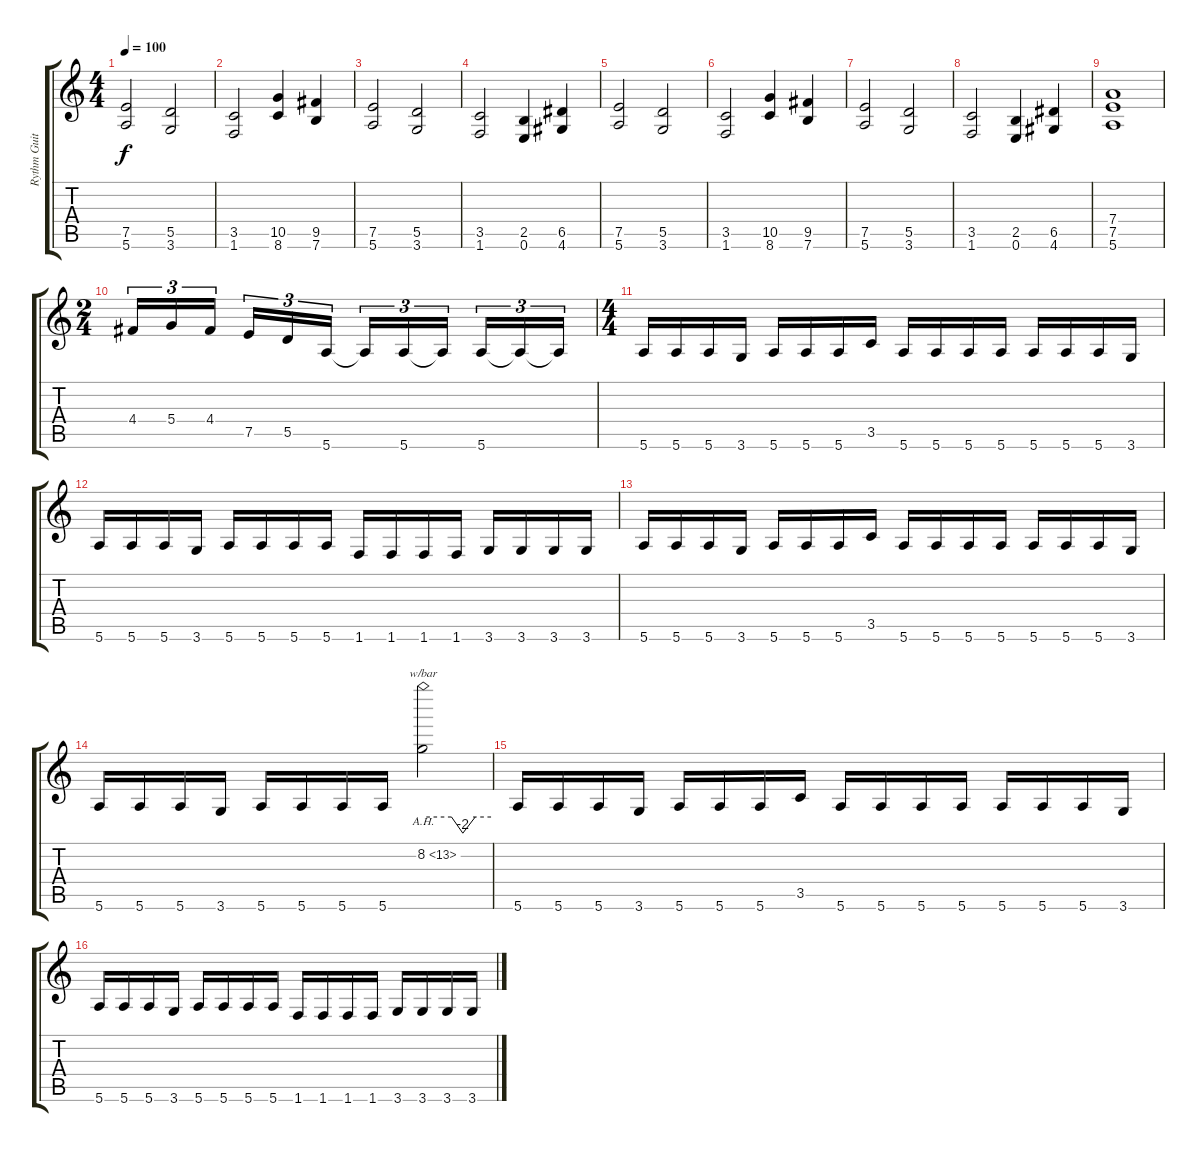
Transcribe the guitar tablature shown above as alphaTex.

\track ("Rythm Guitar" "Rythm Guit") {instrument distortionguitar}
\staff {score tabs}
\tuning (E4 B3 G3 D3 A2 E2) {hide}
\ts (4 4)
\tempo 100
\clef g2
\ks c
(7.5 5.6).2{dy f} (5.5 3.6).2 |
(3.5 1.6).2 (10.5 8.6).4 (9.5 7.6).4 |
(7.5 5.6).2 (5.5 3.6).2 |
(3.5 1.6).2 (2.5 0.6).4 (6.5 4.6).4 |
(7.5 5.6).2 (5.5 3.6).2 |
(3.5 1.6).2 (10.5 8.6).4 (9.5 7.6).4 |
(7.5 5.6).2 (5.5 3.6).2 |
(3.5 1.6).2 (2.5 0.6).4 (6.5 4.6).4 |
(7.4 7.5 5.6).1{balance 10} |
\ts (2 4)
4.4.16{tu (3 2)} 5.4.16{tu (3 2)} 4.4.16{tu (3 2)} 7.5.16{tu (3 2)} 5.5.16{tu (3 2)} 5.6.16{tu (3 2)} 5.6{t}.16{tu (3 2)} 5.6.16{tu (3 2)} 5.6{t}.16{tu (3 2)} 5.6.16{tu (3 2)} 5.6{t}.16{tu (3 2)} 5.6{t}.16{tu (3 2)} |
\ts (4 4)
5.6.16 5.6.16 5.6.16 3.6.16 5.6.16 5.6.16 5.6.16 3.5.16 5.6.16 5.6.16 5.6.16 5.6.16 5.6.16 5.6.16 5.6.16 3.6.16 |
5.6.16 5.6.16 5.6.16 3.6.16 5.6.16 5.6.16 5.6.16 5.6.16 1.6.16 1.6.16 1.6.16 1.6.16 3.6.16 3.6.16 3.6.16 3.6.16 |
5.6.16 5.6.16 5.6.16 3.6.16 5.6.16 5.6.16 5.6.16 3.5.16 5.6.16 5.6.16 5.6.16 5.6.16 5.6.16 5.6.16 5.6.16 3.6.16 |
5.6.16 5.6.16 5.6.16 3.6.16 5.6.16 5.6.16 5.6.16 5.6.16 8.2{ah 5}.2{tbe (custom default 0 0 25 0 35 -8 46 0 60 0)} |
5.6.16 5.6.16 5.6.16 3.6.16 5.6.16 5.6.16 5.6.16 3.5.16 5.6.16 5.6.16 5.6.16 5.6.16 5.6.16 5.6.16 5.6.16 3.6.16 |
5.6.16 5.6.16 5.6.16 3.6.16 5.6.16 5.6.16 5.6.16 5.6.16 1.6.16 1.6.16 1.6.16 1.6.16 3.6.16 3.6.16 3.6.16 3.6.16
